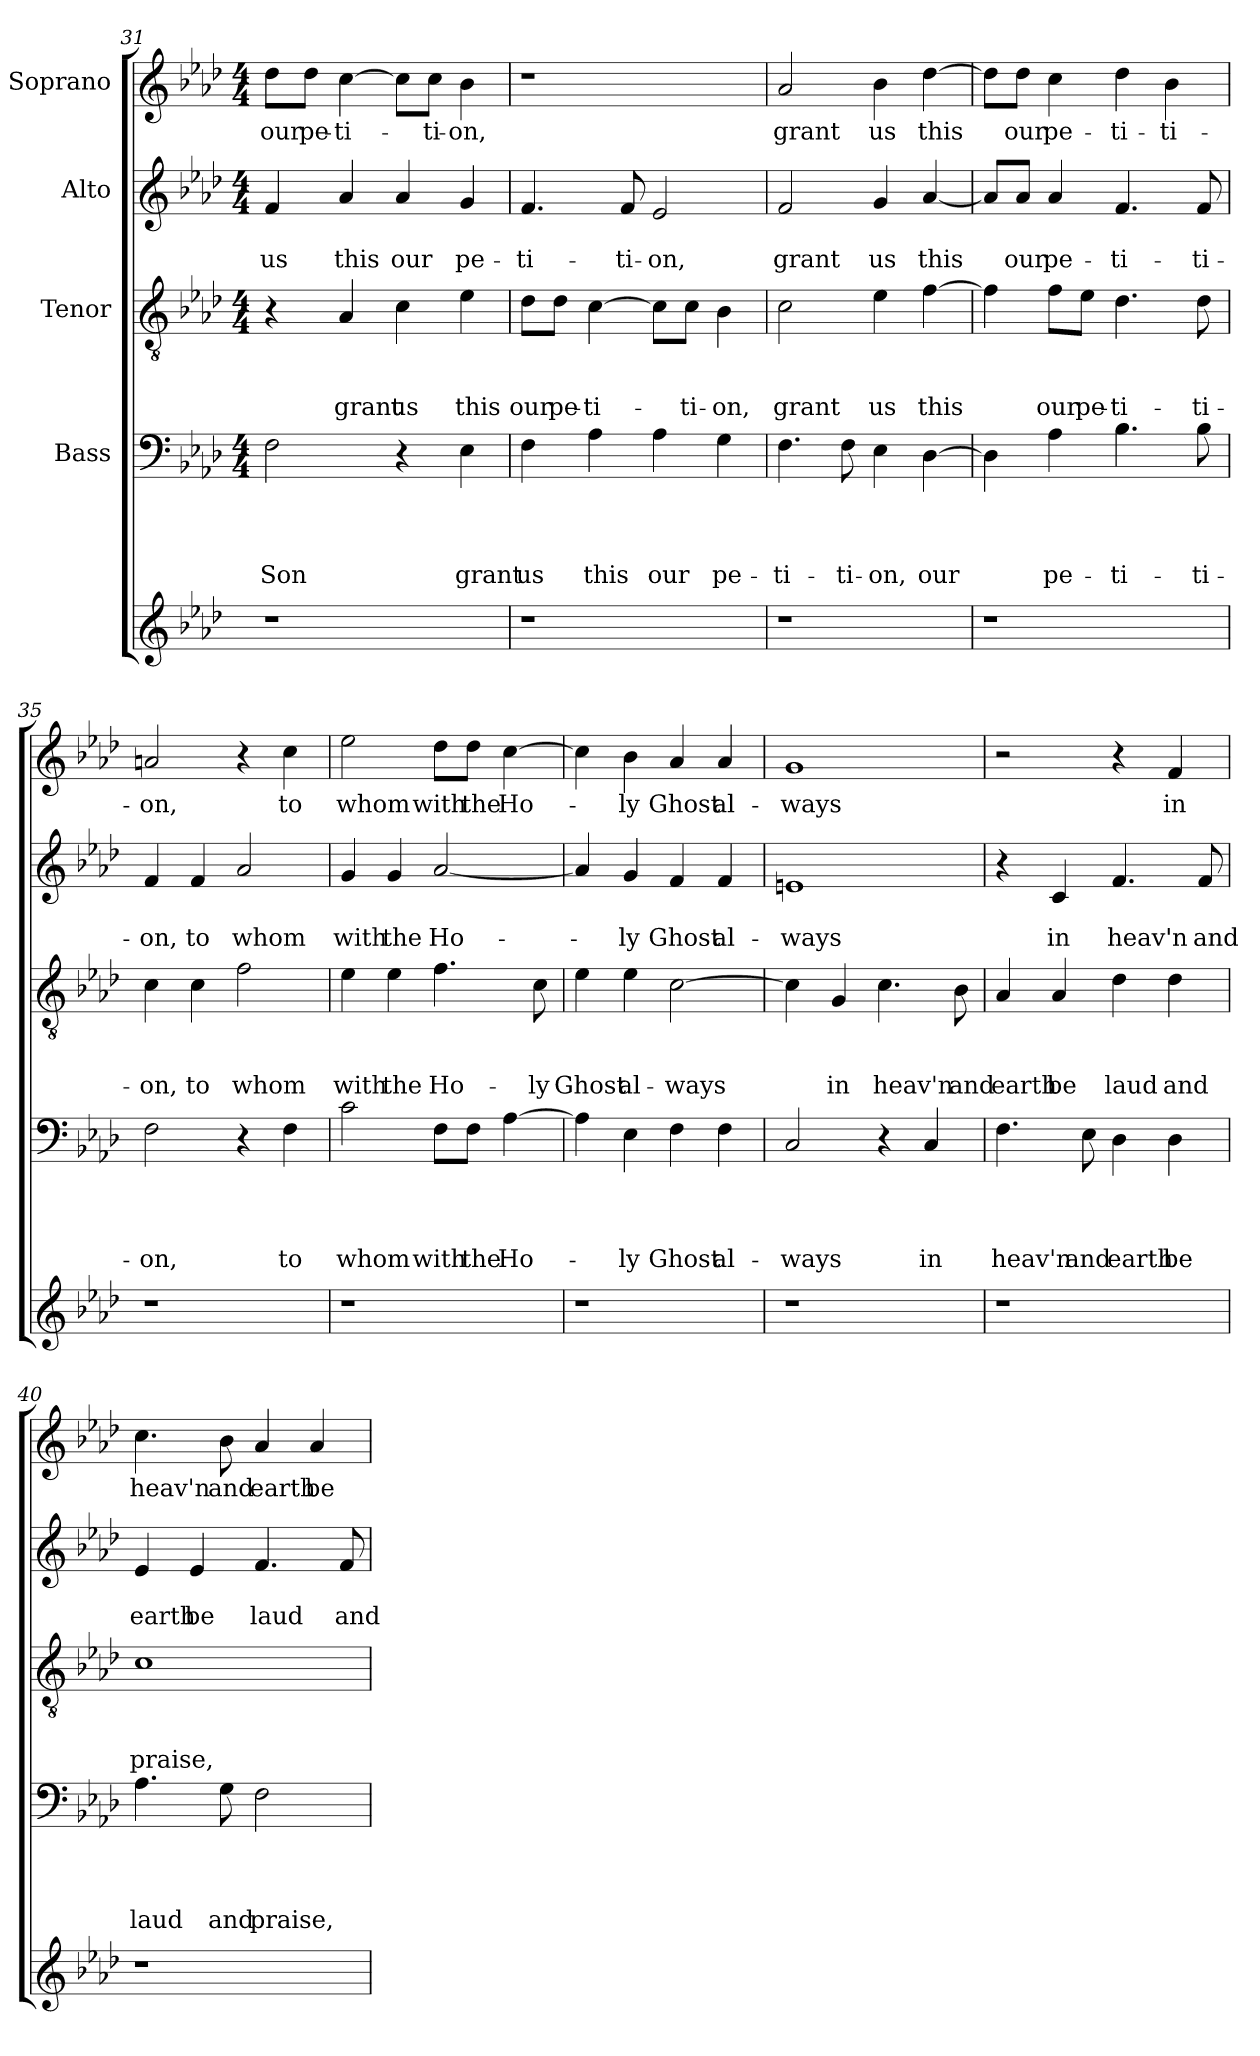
**kern	**kern	**text	**text	**text	**text	**kern	**text	**text	**text	**kern	**text	**text	**kern	**text
*part5	*part4	*part4	*part4	*part4	*part4	*part3	*part3	*part3	*part3	*part2	*part2	*part2	*part1	*part1
*staff5	*staff4	*staff4	*staff4	*staff4	*staff4	*staff3	*staff3	*staff3	*staff3	*staff2	*staff2	*staff2	*staff1	*staff1
*	*I"Bass	*	*	*	*	*I"Tenor	*	*	*	*I"Alto	*	*	*I"Soprano	*
*clefG2	*clefF4	*	*	*	*	*clefGv2	*	*	*	*clefG2	*	*	*clefG2	*
*k[b-e-a-d-]	*k[b-e-a-d-]	*	*	*	*	*k[b-e-a-d-]	*	*	*	*k[b-e-a-d-]	*	*	*k[b-e-a-d-]	*
*A-:	*A-:	*	*	*	*	*A-:	*	*	*	*A-:	*	*	*A-:	*
*	*M4/4	*	*	*	*	*M4/4	*	*	*	*M4/4	*	*	*M4/4	*
=31	=31	=31	=31	=31	=31	=31	=31	=31	=31	=31	=31	=31	=31	=31
!	!	!	!	!	!LO:LY:b	!	!	!	!	!	!	!LO:LY:b	!	!LO:LY:b
1r	2F\	.	.	.	Son	4r	.	.	.	4f/	.	us	8dd-\L	our
!	!	!	!	!	!	!	!	!	!	!	!	!	!	!LO:LY:b
.	.	.	.	.	.	.	.	.	.	.	.	.	8dd-\J	pe-
!	!	!	!	!	!	!	!	!	!LO:LY:b	!	!	!LO:LY:b	!	!LO:LY:b
.	.	.	.	.	.	4A-/	.	.	grant	4a-/	.	this	[>4cc\	-ti-
!	!	!	!	!	!	!	!	!	!LO:LY:b	!	!	!LO:LY:b	!	!
.	4r	.	.	.	.	4c\	.	.	us	4a-/	.	our	8cc\L]	.
!	!	!	!	!	!	!	!	!	!	!	!	!	!	!LO:LY:b
.	.	.	.	.	.	.	.	.	.	.	.	.	8cc\J	-ti-
!	!	!	!	!	!LO:LY:b	!	!	!	!LO:LY:b	!	!	!LO:LY:b	!	!LO:LY:b
.	4E-\	.	.	.	grant	4e-\	.	.	this	4g/	.	pe-	4b-\	-on,
!!LO:LB:g=z
=32	=32	=32	=32	=32	=32	=32	=32	=32	=32	=32	=32	=32	=32	=32
!	!	!	!	!	!LO:LY:b	!	!	!	!LO:LY:b	!	!	!LO:LY:b	!	!
1r	4F\	.	.	.	us	8d-\L	.	.	our	4.f/	.	-ti-	1r	.
!	!	!	!	!	!	!	!	!	!LO:LY:b	!	!	!	!	!
.	.	.	.	.	.	8d-\J	.	.	pe-	.	.	.	.	.
!	!	!	!	!	!LO:LY:b	!	!	!	!LO:LY:b	!	!	!	!	!
.	4A-\	.	.	.	this	[>4c\	.	.	-ti-	.	.	.	.	.
!	!	!	!	!	!	!	!	!	!	!	!	!LO:LY:b	!	!
.	.	.	.	.	.	.	.	.	.	8f/	.	-ti-	.	.
!	!	!	!	!	!LO:LY:b	!	!	!	!	!	!	!LO:LY:b	!	!
.	4A-\	.	.	.	our	8c\L]	.	.	.	2e-/	.	-on,	.	.
!	!	!	!	!	!	!	!	!	!LO:LY:b	!	!	!	!	!
.	.	.	.	.	.	8c\J	.	.	-ti-	.	.	.	.	.
!	!	!	!	!	!LO:LY:b	!	!	!	!LO:LY:b	!	!	!	!	!
.	4G\	.	.	.	pe-	4B-\	.	.	-on,	.	.	.	.	.
=33	=33	=33	=33	=33	=33	=33	=33	=33	=33	=33	=33	=33	=33	=33
!	!	!	!	!	!LO:LY:b	!	!	!	!LO:LY:b	!	!	!LO:LY:b	!	!LO:LY:b
1r	4.F\	.	.	.	-ti-	2c\	.	.	grant	2f/	.	grant	2a-/	grant
!	!	!	!	!	!LO:LY:b	!	!	!	!	!	!	!	!	!
.	8F\	.	.	.	-ti-	.	.	.	.	.	.	.	.	.
!	!	!	!	!	!LO:LY:b	!	!	!	!LO:LY:b	!	!	!LO:LY:b	!	!LO:LY:b
.	4E-\	.	.	.	-on,	4e-\	.	.	us	4g/	.	us	4b-\	us
!	!	!	!	!	!LO:LY:b	!	!	!	!LO:LY:b	!	!	!LO:LY:b	!	!LO:LY:b
.	[>4D-\	.	.	.	our	[>4f\	.	.	this	[<4a-/	.	this	[>4dd-\	this
=34	=34	=34	=34	=34	=34	=34	=34	=34	=34	=34	=34	=34	=34	=34
1r	4D-\]	.	.	.	.	4f\]	.	.	.	8a-/L]	.	.	8dd-\L]	.
!	!	!	!	!	!	!	!	!	!	!	!	!LO:LY:b	!	!LO:LY:b
.	.	.	.	.	.	.	.	.	.	8a-/J	.	our	8dd-\J	our
!	!	!	!	!	!LO:LY:b	!	!	!	!LO:LY:b	!	!	!LO:LY:b	!	!LO:LY:b
.	4A-\	.	.	.	pe-	8f\L	.	.	our	4a-/	.	pe-	4cc\	pe-
!	!	!	!	!	!	!	!	!	!LO:LY:b	!	!	!	!	!
.	.	.	.	.	.	8e-\J	.	.	pe-	.	.	.	.	.
!	!	!	!	!	!LO:LY:b	!	!	!	!LO:LY:b	!	!	!LO:LY:b	!	!LO:LY:b
.	4.B-\	.	.	.	-ti-	4.d-\	.	.	-ti-	4.f/	.	-ti-	4dd-\	-ti-
!	!	!	!	!	!	!	!	!	!	!	!	!	!	!LO:LY:b
.	.	.	.	.	.	.	.	.	.	.	.	.	4b-\	-ti-
!	!	!	!	!	!LO:LY:b	!	!	!	!LO:LY:b	!	!	!LO:LY:b	!	!
.	8B-\	.	.	.	-ti-	8d-\	.	.	-ti-	8f/	.	-ti-	.	.
=35	=35	=35	=35	=35	=35	=35	=35	=35	=35	=35	=35	=35	=35	=35
!	!	!	!	!	!LO:LY:b	!	!	!	!LO:LY:b	!	!	!LO:LY:b	!	!LO:LY:b
1r	2F\	.	.	.	-on,	4c\	.	.	-on,	4f/	.	-on,	2an/	-on,
!	!	!	!	!	!	!	!	!	!LO:LY:b	!	!	!LO:LY:b	!	!
.	.	.	.	.	.	4c\	.	.	to	4f/	.	to	.	.
!	!	!	!	!	!	!	!	!	!LO:LY:b	!	!	!LO:LY:b	!	!
.	4r	.	.	.	.	2f\	.	.	whom	2a-/	.	whom	4r	.
!	!	!	!	!	!LO:LY:b	!	!	!	!	!	!	!	!	!LO:LY:b
.	4F\	.	.	.	to	.	.	.	.	.	.	.	4cc\	to
=36	=36	=36	=36	=36	=36	=36	=36	=36	=36	=36	=36	=36	=36	=36
!	!	!	!	!	!LO:LY:b	!	!	!	!LO:LY:b	!	!	!LO:LY:b	!	!LO:LY:b
1r	2c\	.	.	.	whom	4e-\	.	.	with	4g/	.	with	2ee-\	whom
!	!	!	!	!	!	!	!	!	!LO:LY:b	!	!	!LO:LY:b	!	!
.	.	.	.	.	.	4e-\	.	.	the	4g/	.	the	.	.
!	!	!	!	!	!LO:LY:b	!	!	!	!LO:LY:b	!	!	!LO:LY:b	!	!LO:LY:b
.	8F\L	.	.	.	with	4.f\	.	.	Ho-	[<2a-/	.	Ho-	8dd-\L	with
!	!	!	!	!	!LO:LY:b	!	!	!	!	!	!	!	!	!LO:LY:b
.	8F\J	.	.	.	the	.	.	.	.	.	.	.	8dd-\J	the
!	!	!	!	!	!LO:LY:b	!	!	!	!	!	!	!	!	!LO:LY:b
.	[<4A-\	.	.	.	Ho-	.	.	.	.	.	.	.	[<4cc\	Ho-
!	!	!	!	!	!	!	!	!	!LO:LY:b	!	!	!	!	!
.	.	.	.	.	.	8c\	.	.	-ly	.	.	.	.	.
!!LO:LB:g=z
=37	=37	=37	=37	=37	=37	=37	=37	=37	=37	=37	=37	=37	=37	=37
!	!	!	!	!	!	!	!	!	!LO:LY:b	!	!	!	!	!
1r	4A-\]	.	.	.	.	4e-\	.	.	Ghost	4a-/]	.	.	4cc\]	.
!	!	!	!	!	!LO:LY:b	!	!	!	!LO:LY:b	!	!	!LO:LY:b	!	!LO:LY:b
.	4E-\	.	.	.	-ly	4e-\	.	.	al-	4g/	.	-ly	4b-\	-ly
!	!	!	!	!	!LO:LY:b	!	!	!	!LO:LY:b	!	!	!LO:LY:b	!	!LO:LY:b
.	4F\	.	.	.	Ghost	[>2c\	.	.	-ways	4f/	.	Ghost	4a-/	Ghost
!	!	!	!	!	!LO:LY:b	!	!	!	!	!	!	!LO:LY:b	!	!LO:LY:b
.	4F\	.	.	.	al-	.	.	.	.	4f/	.	al-	4a-/	al-
=38	=38	=38	=38	=38	=38	=38	=38	=38	=38	=38	=38	=38	=38	=38
!	!	!	!	!	!LO:LY:b	!	!	!	!	!	!	!LO:LY:b	!	!LO:LY:b
1r	2C/	.	.	.	-ways	4c\]	.	.	.	1en	.	-ways	1g	-ways
!	!	!	!	!	!	!	!	!	!LO:LY:b	!	!	!	!	!
.	.	.	.	.	.	4G/	.	.	in	.	.	.	.	.
!	!	!	!	!	!	!	!	!	!LO:LY:b	!	!	!	!	!
.	4r	.	.	.	.	4.c\	.	.	heav'n	.	.	.	.	.
!	!	!	!	!	!LO:LY:b	!	!	!	!	!	!	!	!	!
.	4C/	.	.	.	in	.	.	.	.	.	.	.	.	.
!	!	!	!	!	!	!	!	!	!LO:LY:b	!	!	!	!	!
.	.	.	.	.	.	8B-\	.	.	and	.	.	.	.	.
=39	=39	=39	=39	=39	=39	=39	=39	=39	=39	=39	=39	=39	=39	=39
!	!	!	!	!	!LO:LY:b	!	!	!	!LO:LY:b	!	!	!	!	!
1r	4.F\	.	.	.	heav'n	4A-/	.	.	earth	4r	.	.	2r	.
!	!	!	!	!	!	!	!	!	!LO:LY:b	!	!	!LO:LY:b	!	!
.	.	.	.	.	.	4A-/	.	.	be	4c/	.	in	.	.
!	!	!	!	!	!LO:LY:b	!	!	!	!	!	!	!	!	!
.	8E-\	.	.	.	and	.	.	.	.	.	.	.	.	.
!	!	!	!	!	!LO:LY:b	!	!	!	!LO:LY:b	!	!	!LO:LY:b	!	!
.	4D-\	.	.	.	earth	4d-\	.	.	laud	4.f/	.	heav'n	4r	.
!	!	!	!	!	!LO:LY:b	!	!	!	!LO:LY:b	!	!	!	!	!LO:LY:b
.	4D-\	.	.	.	be	4d-\	.	.	and	.	.	.	4f/	in
!	!	!	!	!	!	!	!	!	!	!	!	!LO:LY:b	!	!
.	.	.	.	.	.	.	.	.	.	8f/	.	and	.	.
=40	=40	=40	=40	=40	=40	=40	=40	=40	=40	=40	=40	=40	=40	=40
!	!	!	!	!	!LO:LY:b	!	!	!	!LO:LY:b	!	!	!LO:LY:b	!	!LO:LY:b
1r	4.A-\	.	.	.	laud	1c	.	.	praise,	4e-/	.	earth	4.cc\	heav'n
!	!	!	!	!	!	!	!	!	!	!	!	!LO:LY:b	!	!
.	.	.	.	.	.	.	.	.	.	4e-/	.	be	.	.
!	!	!	!	!	!LO:LY:b	!	!	!	!	!	!	!	!	!LO:LY:b
.	8G\	.	.	.	and	.	.	.	.	.	.	.	8b-\	and
!	!	!	!	!	!LO:LY:b	!	!	!	!	!	!	!LO:LY:b	!	!LO:LY:b
.	2F\	.	.	.	praise,	.	.	.	.	4.f/	.	laud	4a-/	earth
!	!	!	!	!	!	!	!	!	!	!	!	!	!	!LO:LY:b
.	.	.	.	.	.	.	.	.	.	.	.	.	4a-/	be
!	!	!	!	!	!	!	!	!	!	!	!	!LO:LY:b	!	!
.	.	.	.	.	.	.	.	.	.	8f/	.	and	.	.
=	=	=	=	=	=	=	=	=	=	=	=	=	=	=
*-	*-	*-	*-	*-	*-	*-	*-	*-	*-	*-	*-	*-	*-	*-
